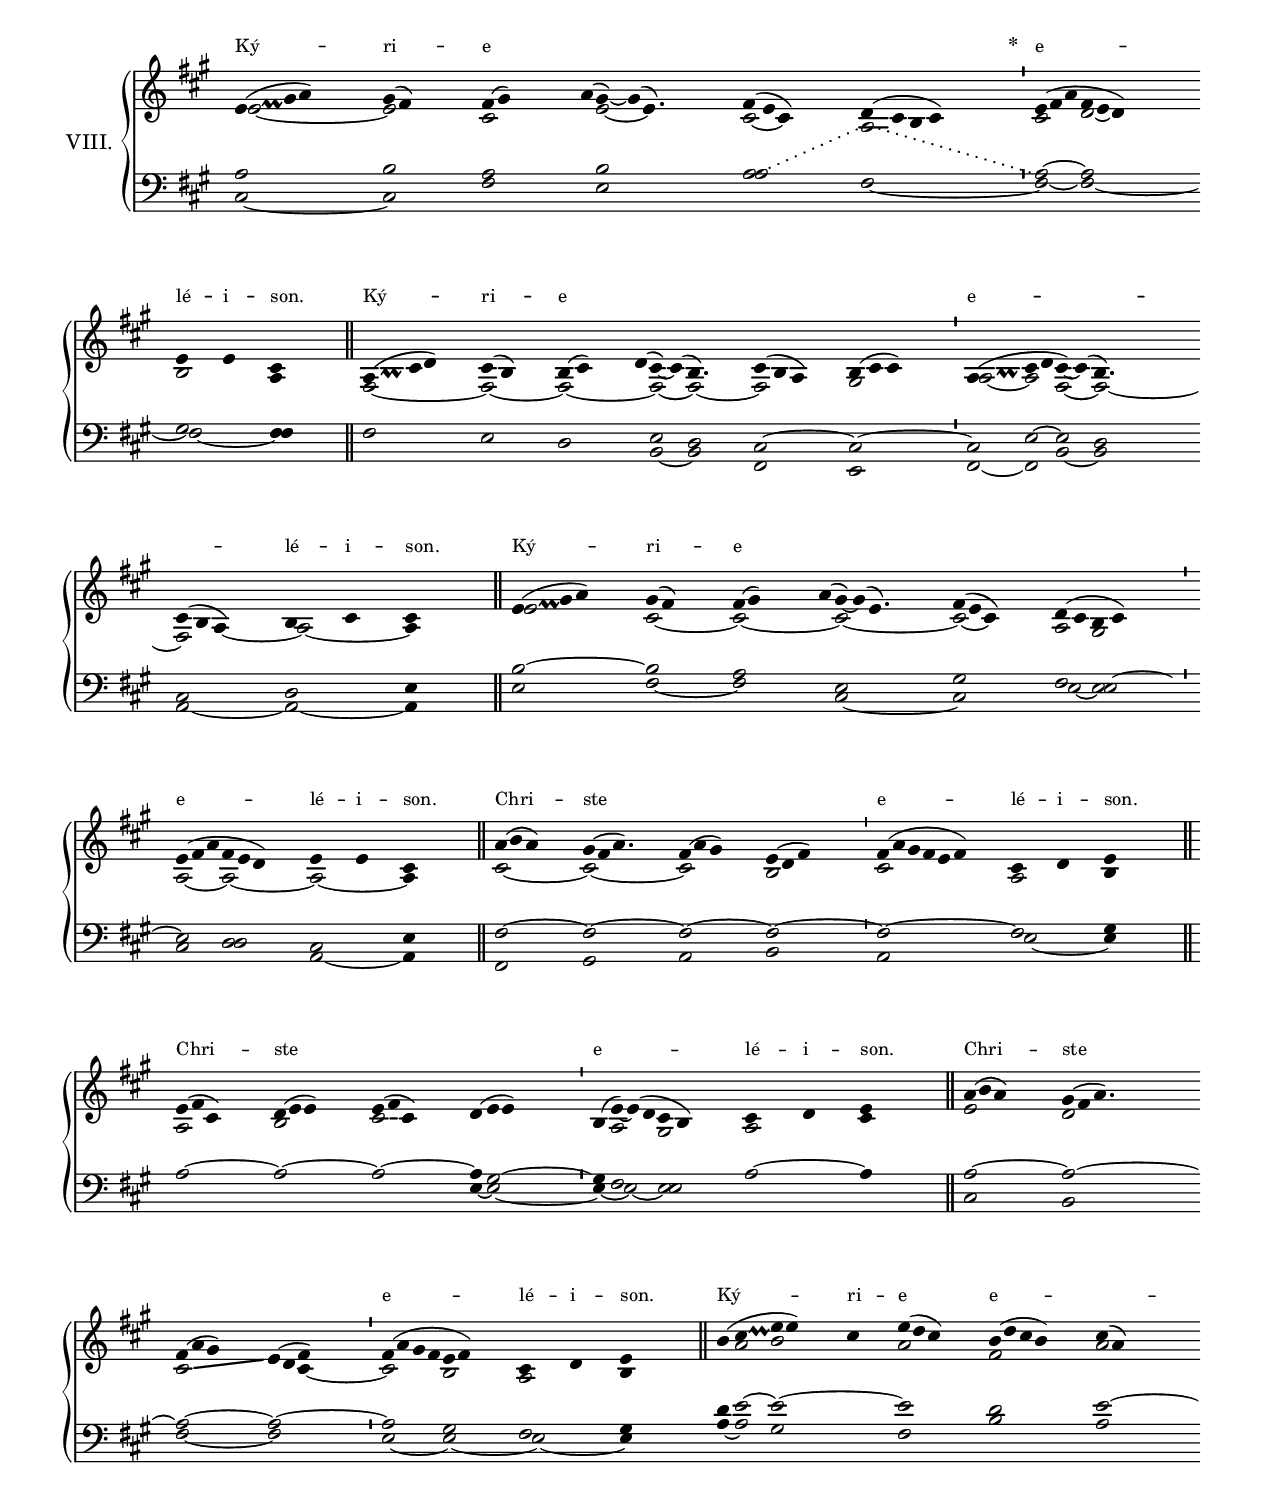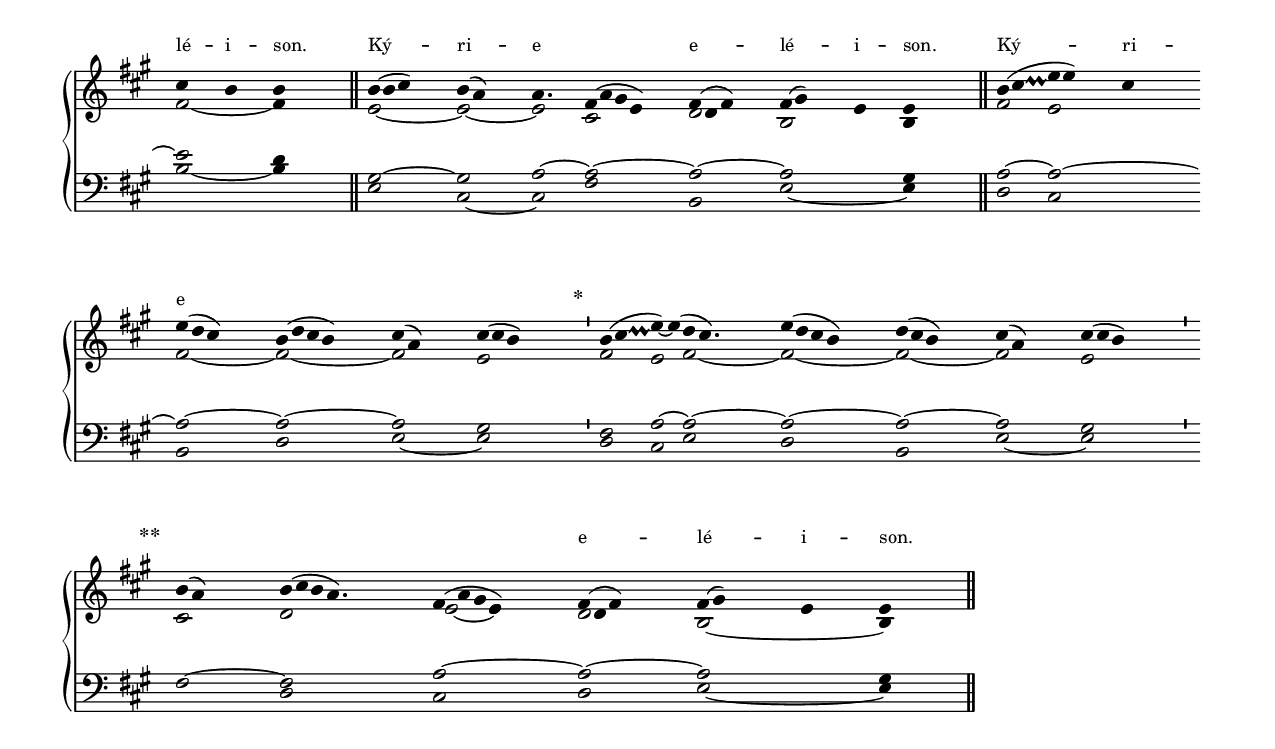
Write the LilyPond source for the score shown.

\version "2.18"
\include "gregorian.ly"
\include "noh2.ily"

%Page reference: page v.131
%(volume.page)

global = {
 \key cis \phrygian
 \cadenzaOn 
 \override Glissando #'thickness = #2.0
}

chantText = \lyricmode {
Ký -- ri -- e _ _ _ 
\set stanza = " * " e -- lé -- i -- son. 
Ký -- ri -- e _ _ _ e -- _ lé -- i -- son. 
Ký -- ri -- e _ _ _ e -- lé -- i -- son. 
Chri -- ste _ _ e -- lé -- i -- son. 
Chri -- ste _ _ e -- lé -- i -- son. 
Chri -- ste _ _ e -- lé -- i -- son. 
Ký -- ri -- e e -- _ lé -- i -- son. 
Ký -- ri -- e _ e -- lé -- i -- son. 
Ký -- ri -- e _ _ _ 
\set stanza = " * " _ _ _ _ _ 
\set stanza = " ** "  _ _ _ e -- lé -- i -- son. }

chantMusic = {
\tieDown   e'4 ( \quil fis' gis'4 a'4) gis'4 ( fis'4) fis'4 ( gis'4) a'4 ( gis'4) ~ gis'4 ( e'4.) fis'4 ( e'4 cis'4) d'4 ( cis'4 b4 cis'4) \divisioMinima
 e'4 ( fis'4 a'4 fis'4 e'4 d'4) \forceBreak
 e'4 e'4 cis'4 \finalis
 a4 ( \quil b cis'4 d'4) cis'4 ( b4) b4 ( cis'4) d'4 ( cis'4) ~ cis'4 ( b4.) cis'4 ( b4 a4) b4 ( cis'4 cis'4) \divisioMinima
 a4 ( \quil b cis'4 d'4 cis'4) ~ cis'4 ( b4.) \forceBreak
 cis'4 ( b4 a4) b4 cis'4 cis'4 \finalis
 e'4 ( \quil fis' gis'4 a'4) gis'4 ( fis'4) fis'4 ( gis'4) a'4 ( gis'4) ~ gis'4 ( e'4.) fis'4 ( e'4 cis'4) d'4 ( cis'4 b4 cis'4) \divisioMinima
 \forceBreak
 e'4 ( fis'4 a'4 fis'4 e'4 d'4) e'4 e'4 cis'4 \finalis
 a'4 ( b'4 a'4) gis'4 ( fis'4 a'4.) fis'4 ( a'4 gis'4) e'4 ( d'4 fis'4) \divisioMinima
 fis'4 ( a'4 gis'4 fis'4 e'4 fis'4) cis'4 d'4 e'4 \finalis
 \forceBreak
 e'4 ( fis'4 cis'4) d'4 ( e'4 e'4) e'4 ( fis'4 cis'4) d'4 ( e'4 e'4) \divisioMinima
 b4 ( e'4) ~ e'4 ( d'4 cis'4 b4) cis'4 d'4 e'4 \finalis
 a'4 ( b'4 a'4) gis'4 ( fis'4 a'4.) \forceBreak
 fis'4 ( a'4 gis'4) e'4 ( d'4 fis'4) \divisioMinima
 fis'4 ( a'4 gis'4 fis'4 e'4 fis'4) cis'4 d'4 e'4 \finalis
  b'4 ( cis''4 \quil d'' e''4 e''4) cis''4 e''4 ( d''4 cis''4) b'4 ( d''4 cis''4 b'4) cis''4 ( a'4) \forceBreak
 cis''4 b'4 b'4 \finalis
 b'4 ( b'4 cis''4) b'4 ( a'4) a'4. fis'4 ( a'4 gis'4 e'4) fis'4 ( d'4 fis'4) fis'4 ( gis'4) e'4 e'4 \finalis
 b'4 ( cis''4 \quil d'' e''4 e''4) cis''4 \forceBreak
 e''4 ( d''4 cis''4) b'4 ( d''4 cis''4 b'4) cis''4 ( a'4) cis''4 ( cis''4 b'4) \divisioMinima
 b'4 ( cis''4 \quil d'' e''4) ~ e''4 ( d''4 cis''4.) e''4 ( d''4 cis''4 b'4) d''4 ( cis''4 b'4) cis''4 ( a'4) cis''4 ( cis''4 b'4) \divisioMinima
 \forceBreak
 b'4 ( a'4) b'4 ( cis''4 b'4 a'4.) fis'4 ( a'4 gis'4 e'4) fis'4 ( d'4 fis'4) fis'4 ( gis'4) e'4 e'4 \finalis

}

altoMusic = {
e'2*4/2 ~ e'2 cis'2*3/2 e'2 ~ e'4. cis'2 ~ cis'4 a2*4/2 \divisioMinima
cis'2*3/2 d'2 ~ d'4 b2 a4 \finalis
fis2*4/2 ~ fis2 ~ fis2*3/2 ~ fis2 ~ fis2*3/4 ~ fis2*3/2 gis2*3/2 \divisioMinima
a2 ~ a2 fis2 ~ fis2*3/4 ~ fis2 a4 ~ a2 ~ a4 \finalis
e'2*4/2 cis'2 ~ cis'2*3/2 ~ cis'2*7/4 ~ cis'2 ~ cis'4 a2 gis2 \divisioMinima
a2*3/2 ~ a2*3/2 ~ a2 ~ a4 \finalis
cis'2*3/2 ~ cis'2*7/4 ~ cis'2*3/2 b2*3/2 \divisioMinima
cis'2*6/2 a2 b4 \finalis
a2*3/2 b2*3/2 cis'2 -\tweak Glissando.Y-offset #-0.8 \glissando cis'4 r2*4/2 a2*3/2 gis2 a2 cis'4 \finalis
e'2*3/2 d'2*7/4 cis'2*3/2 -\tweak Glissando.Y-offset #-0.8 \glissando e'4 r4 cis'4 ~ \divisioMinima
cis'2*4/2 b2 a2 b4 r4 a'2 b'2*3/2 a'2*3/2 fis'2*4/2 a'2 fis'2 ~ fis'4 \finalis
e'2*3/2 ~ e'2 ~ e'2*3/4 cis'2*4/2 d'2*3/2 b2*3/2 b4 \finalis
fis'2*3/2 e'2*3/2 fis'2*3/2 ~ fis'2*4/2 ~ fis'2 e'2*3/2 \divisioMinima
fis'2*3/2 e'2 fis'2*5/4 ~ fis'2*4/2 ~ fis'2*3/2 ~ fis'2 e'2*3/2 \divisioMinima
cis'2 d'2*9/4 e'2*3/2 ~ e'4 d'2*3/2 b2*3/2 ~ b4 \finalis
}

tenorMusic = {
a2*4/2 b2 a2*3/2 b2*7/4 a2*3/2 r2*4/2 \divisioMinima
a2*3/2 ~ a2*3/2 gis2 \shiftRight fis4 \finalis
fis2*4/2 e2 d2*3/2 e2 d2*3/4 cis2*3/2 ~ cis2*3/2 ~ \divisioMinima
cis2 e2 ~ e2 d2*3/4 cis2*3/2 d2 e4 \finalis
b2*4/2 ~ b2 a2*3/2 e2*7/4 gis2*3/2 fis2 \shiftRight e2 ~ \divisioMinima
e2*3/2 d2*3/2 cis2 e4 \finalis
fis2*3/2 ~ fis2*7/4 ~ fis2*3/2 ~ fis2*3/2 ~ \divisioMinima
fis2*6/2 ~ fis2 gis4 \finalis
a2*3/2 ~ a2*3/2 ~ a2*3/2 ~ a4 gis2 ~ \divisioMinima
gis4 fis2*3/2 \shiftRight e2 a2 ~ a4 \finalis
a2*3/2 ~ a2*7/4 ~ a2*3/2 ~ a2*3/2 ~ \divisioMinima
a2*4/2 gis2 fis2 gis4 d'4 e'2 ~ e'2*3/2 ~ e'2*3/2 d'2*4/2 e'2 ~ e'2 d'4 \finalis
gis2*3/2 ~ gis2 a2*3/4 ~ a2*4/2 ~ a2*3/2 ~ a2*3/2 gis4 \finalis
a2*3/2 ~ a2*3/2 ~ a2*3/2 ~ a2*4/2 ~ a2 gis2*3/2 \divisioMinima
fis2*3/2 a2 ~ a2*5/4 ~ a2*4/2 ~ a2*3/2 ~ a2 gis2*3/2 \divisioMinima
fis2 ~ fis2*9/4 a2*4/2 ~ a2*3/2 ~ a2*3/2 gis4 \finalis
}

bassMusic = {
cis2*4/2 ~ cis2 fis2*3/2 e2*7/4 \shiftRight a2*3/2 fis2*4/2 ~ \divisioMinima
fis2*3/2 ~ fis2*3/2 ~ fis2 ~ fis4 \finalis
r2*9/2 b,2 ~ b,2*3/4 fis,2*3/2 e,2*3/2 \divisioMinima
fis,2 ~ fis,2 b,2 ~ b,2*3/4 a,2*3/2 ~ a,2 ~ a,4 \finalis
e2*4/2 fis2 ~ fis2*3/2 cis2*7/4 ~ cis2*3/2 e2 ~ e2 \divisioMinima
cis2*3/2 \shiftRight d2*3/2 a,2 ~ a,4 \finalis
fis,2*3/2 gis,2*7/4 a,2*3/2 b,2*3/2 \divisioMinima
a,2*6/2 e2 ~ e4 \finalis
r2*9/2 e4 ~ e2 ~ \divisioMinima
e4 ~ e2*3/2 ~ e2 r2*3/2 \finalis
cis2*3/2 b,2*7/4 fis2*3/2 ~ fis2*3/2 \divisioMinima
e2*4/2 ~ e2 ~ e2 ~ e4 a4 ~ a2 gis2*3/2 fis2*3/2 b2*4/2 a2 b2 ~ b4 \finalis
e2*3/2 cis2 ~ cis2*3/4 fis2*4/2 b,2*3/2 e2*3/2 ~ e4 \finalis
d2*3/2 cis2*3/2 b,2*3/2 d2*4/2 e2 ~ e2*3/2 \divisioMinima
d2*3/2 cis2 e2*5/4 d2*4/2 b,2*3/2 e2 ~ e2*3/2 \divisioMinima
r2 d2*9/4 cis2*4/2 d2*3/2 e2*3/2 ~ e4 \finalis
}

voiceLines = {
\voiceLineStyle


s2*25/4
\allowVoiceLineBreak
\voiceLine "down" "up" a2*3/2 a2*0
\voiceLine "up" "down" a2*4/2 a2*1/2

s2*3/2

}

\score{
  <<
    \new Lyrics
    \new GrandStaff <<
      \set GrandStaff.autoBeaming = ##f
      \set GrandStaff.instrumentName = \markup \center-column {
        "VIII."
      }
      \new Staff = up <<
        \new Voice = "chant" {
          \voiceOne \global \chantMusic
        }
        \new Voice {
          \voiceTwo \global \altoMusic
        }
      >>

      \new Staff = down <<
        \clef bass
        \new Voice {
          \voiceOne \global \tenorMusic
        }
        \new Voice {
          \voiceTwo \global \bassMusic
        }
	\new Voice {
        \voiceThree \global \voiceLines
        }
      >>
    >>
    \context Lyrics {
      \lyricsto chant {
      \chantText
    }
    }
  >>
  \layout{
  }
  
}
